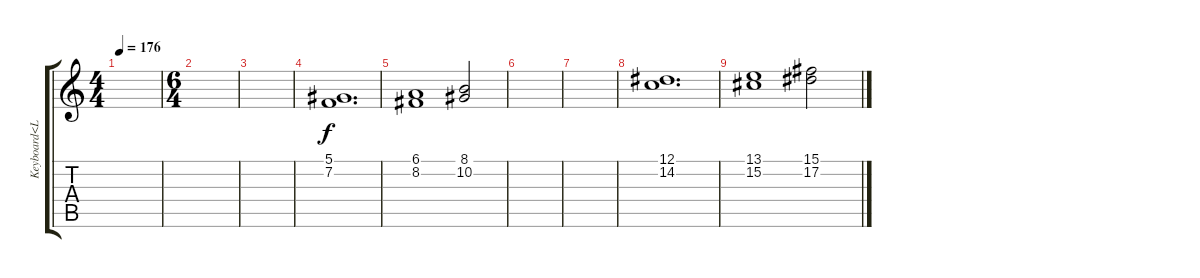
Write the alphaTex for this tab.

\track ("Keyboard<L>" "Keyboard<L") {instrument stringensemble1}
\staff {score tabs}
\tuning (Eb4 Bb3 Gb3 Db3 Ab2 Eb2) {hide}
\ts (4 4)
\tempo 176
\clef g2
\ks c
|
\ts (6 4)
|
|
(5.1 7.2).1{d instrument trombone} |
(6.1 8.2).1 (8.1 10.2).2 |
|
|
(12.1 14.2).1{d} |
(13.1 15.2).1 (15.1 17.2).2
